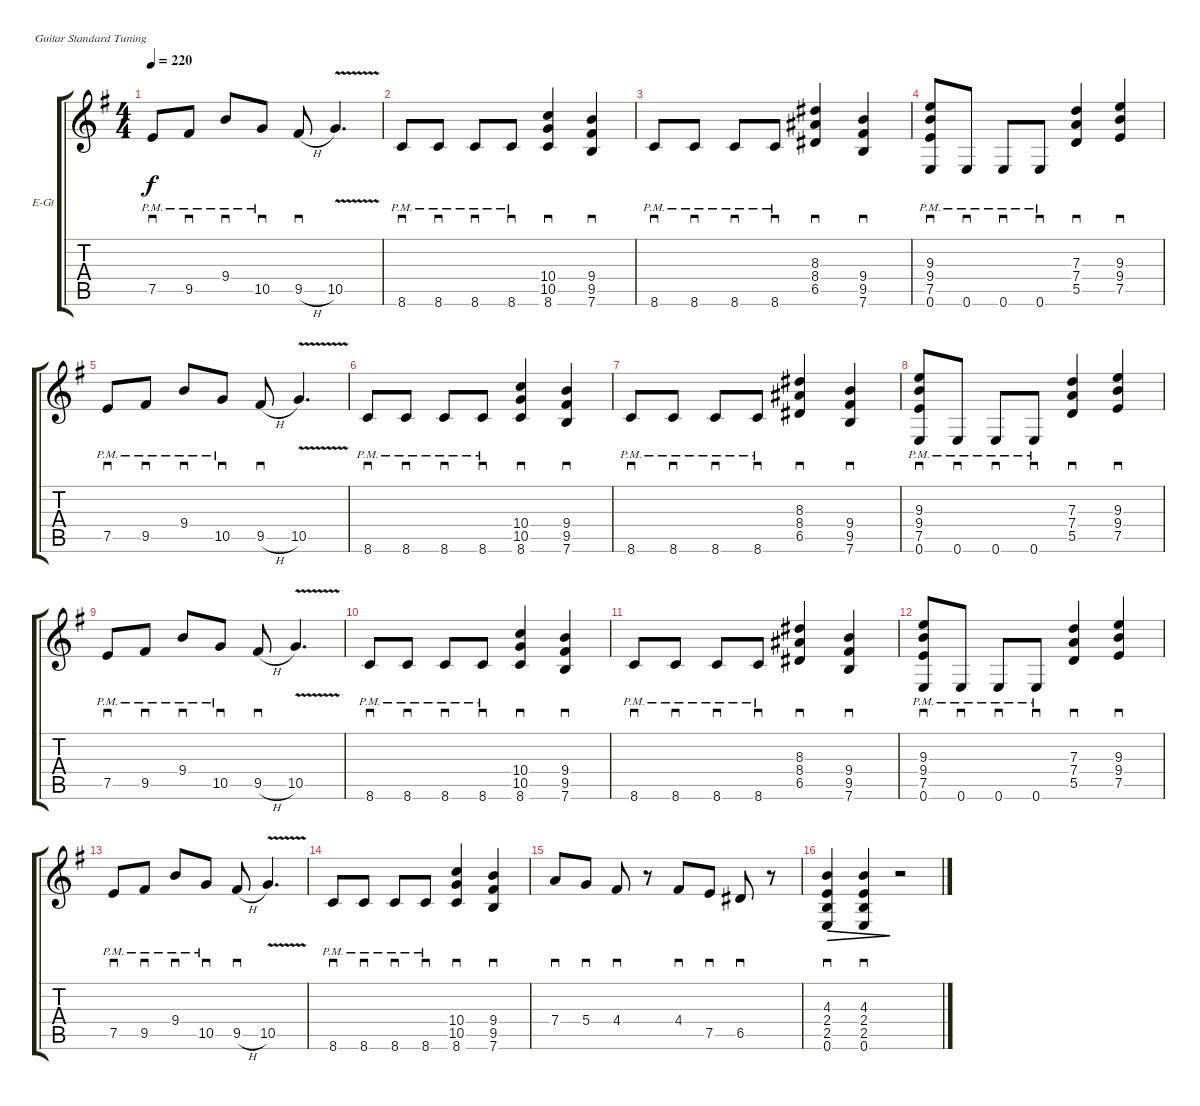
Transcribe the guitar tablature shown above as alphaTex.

\defaultSystemsLayout 4
\bracketExtendMode groupsimilarinstruments
\firstSystemTrackNameOrientation horizontal
\otherSystemsTrackNameOrientation horizontal
\chordDiagramsInScore
\track ("James H." "E-Gt") {instrument overdrivenguitar}
\staff {score tabs}
\tuning (E4 B3 G3 D3 A2 E2)
\ts (4 4)
\tempo 220
\clef g2
\ks g
7.5{pm}.8{sd dy f} 9.5{pm}.8{sd} 9.4{pm}.8{sd} 10.5{pm}.8{sd} 9.5{h}.8{sd} 10.5{v}.4{d} |
8.6{pm}.8{sd} 8.6{pm}.8{sd} 8.6{pm}.8{sd} 8.6{pm}.8{sd} (8.6 10.5 10.4).4{sd} (7.6 9.5 9.4).4{sd} |
8.6{pm}.8{sd} 8.6{pm}.8{sd} 8.6{pm}.8{sd} 8.6{pm}.8{sd} (6.5 8.4 8.3).4{sd} (7.6 9.5 9.4).4{sd} |
(0.6{pm} 7.5 9.4 9.3).8{sd} 0.6{pm}.8{sd} 0.6{pm}.8{sd} 0.6{pm}.8{sd} (5.5 7.4 7.3).4{sd} (7.5 9.4 9.3).4{sd} |
7.5{pm}.8{sd} 9.5{pm}.8{sd} 9.4{pm}.8{sd} 10.5{pm}.8{sd} 9.5{h}.8{sd} 10.5{v}.4{d} |
8.6{pm}.8{sd} 8.6{pm}.8{sd} 8.6{pm}.8{sd} 8.6{pm}.8{sd} (8.6 10.5 10.4).4{sd} (7.6 9.5 9.4).4{sd} |
8.6{pm}.8{sd} 8.6{pm}.8{sd} 8.6{pm}.8{sd} 8.6{pm}.8{sd} (6.5 8.4 8.3).4{sd} (7.6 9.5 9.4).4{sd} |
(0.6{pm} 7.5 9.4 9.3).8{sd} 0.6{pm}.8{sd} 0.6{pm}.8{sd} 0.6{pm}.8{sd} (5.5 7.4 7.3).4{sd} (7.5 9.4 9.3).4{sd} |
7.5{pm}.8{sd} 9.5{pm}.8{sd} 9.4{pm}.8{sd} 10.5{pm}.8{sd} 9.5{h}.8{sd} 10.5{v}.4{d} |
8.6{pm}.8{sd} 8.6{pm}.8{sd} 8.6{pm}.8{sd} 8.6{pm}.8{sd} (8.6 10.5 10.4).4{sd} (7.6 9.5 9.4).4{sd} |
8.6{pm}.8{sd} 8.6{pm}.8{sd} 8.6{pm}.8{sd} 8.6{pm}.8{sd} (6.5 8.4 8.3).4{sd} (7.6 9.5 9.4).4{sd} |
(0.6{pm} 7.5 9.4 9.3).8{sd} 0.6{pm}.8{sd} 0.6{pm}.8{sd} 0.6{pm}.8{sd} (5.5 7.4 7.3).4{sd} (7.5 9.4 9.3).4{sd} |
7.5{pm}.8{sd} 9.5{pm}.8{sd} 9.4{pm}.8{sd} 10.5{pm}.8{sd} 9.5{h}.8{sd} 10.5{v}.4{d} |
8.6{pm}.8{sd} 8.6{pm}.8{sd} 8.6{pm}.8{sd} 8.6{pm}.8{sd} (8.6 10.5 10.4).4{sd} (7.6 9.5 9.4).4{sd} |
7.4.8{sd} 5.4.8{sd} 4.4.8{sd} r.8 4.4.8{sd} 7.5.8{sd} 6.5.8{sd} r.8 |
(0.6 2.5 2.4 4.3).4{sd dec} (0.6 2.5 2.4 4.3).4{sd dec} r.2
